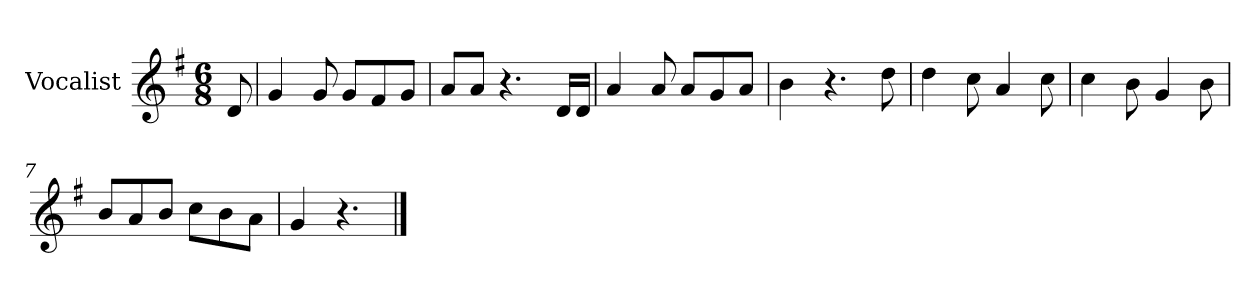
**kern
*part1
*staff1
*I"Vocalist
*k[f#]
*G:
*M6/8
=
8d
=1
4g
8g
8gL
8f#
8gJ
=2
8aL
8aJ
4.r
16dLL
16dJJ
=3
4a
8a
8aL
8g
8aJ
=4
4b
4.r
8dd
=5
4dd
8cc
4a
8cc
=6
4cc
8b
4g
8b
=7
8bL
8a
8bJ
8ccL
8b
8aJ
=8
4g
4.r
==
*-
